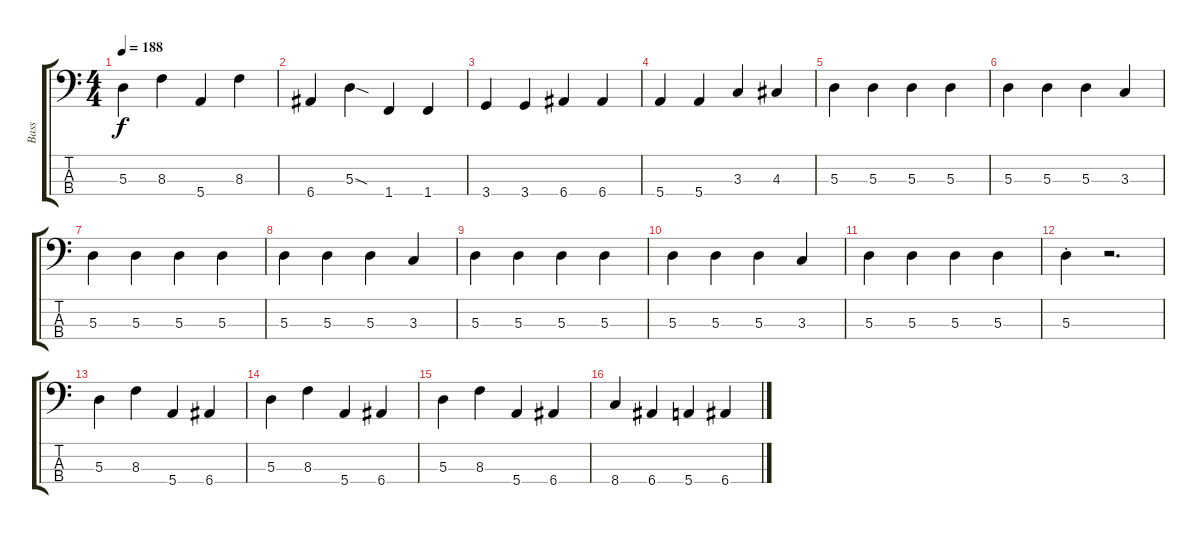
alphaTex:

\track ("Bass" "Bass") {instrument electricbassfinger}
\staff {score tabs}
\tuning (G2 D2 A1 E1) {hide}
\ts (4 4)
\tempo 188
\clef f4
\ks c
5.3.4{dy f} 8.3.4 5.4.4 8.3.4 |
6.4.4 5.3{sod}.4 1.4.4 1.4.4 |
3.4.4 3.4.4 6.4.4 6.4.4 |
5.4.4 5.4.4 3.3.4 4.3.4 |
5.3.4 5.3.4 5.3.4 5.3.4 |
5.3.4 5.3.4 5.3.4 3.3.4 |
5.3.4 5.3.4 5.3.4 5.3.4 |
5.3.4 5.3.4 5.3.4 3.3.4 |
5.3.4 5.3.4 5.3.4 5.3.4 |
5.3.4 5.3.4 5.3.4 3.3.4 |
5.3.4 5.3.4 5.3.4 5.3.4 |
5.3{st}.4 r.2{d} |
5.3.4 8.3.4 5.4.4 6.4.4 |
5.3.4 8.3.4 5.4.4 6.4.4 |
5.3.4 8.3.4 5.4.4 6.4.4 |
8.4.4 6.4.4 5.4.4 6.4.4
